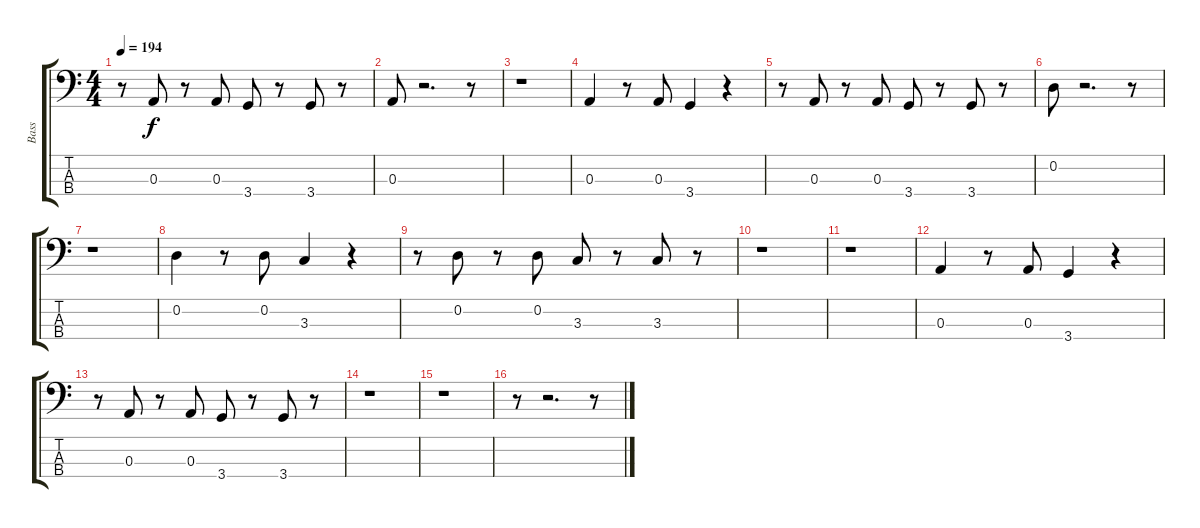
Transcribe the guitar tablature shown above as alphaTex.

\track ("Bass" "Bass") {instrument electricbassfinger}
\staff {score tabs}
\tuning (G2 D2 A1 E1) {hide}
\ts (4 4)
\tempo 194
\clef f4
\ks c
r.8{dy f} 0.3.8 r.8 0.3.8 3.4.8 r.8 3.4.8 r.8 |
0.3.8 r.2{d} r.8 |
r.1 |
0.3.4 r.8 0.3.8 3.4.4 r.4 |
r.8 0.3.8 r.8 0.3.8 3.4.8 r.8 3.4.8 r.8 |
0.2.8 r.2{d} r.8 |
r.1 |
0.2.4 r.8 0.2.8 3.3.4 r.4 |
r.8 0.2.8 r.8 0.2.8 3.3.8 r.8 3.3.8 r.8 |
r.1 |
r.1 |
0.3.4 r.8 0.3.8 3.4.4 r.4 |
r.8 0.3.8 r.8 0.3.8 3.4.8 r.8 3.4.8 r.8 |
r.1 |
r.1 |
r.8 r.2{d} r.8
